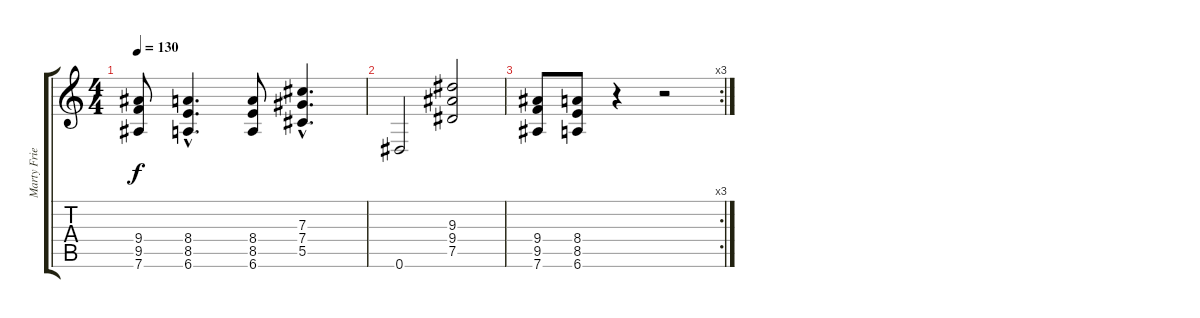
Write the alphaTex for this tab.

\track ("Marty Friedman " "Marty Frie") {instrument distortionguitar}
\staff {score tabs}
\tuning (Eb4 Bb3 Gb3 Db3 Ab2 Eb2) {hide}
\ts (4 4)
\tempo 130
\clef g2
\ks c
(9.4 9.5 7.6).8{dy f} (8.4{hac} 8.5{hac} 6.6{hac}).4{d} (8.4 8.5 6.6).8 (7.3{hac} 7.4{hac} 5.5{hac}).4{d} |
0.6.2 (9.3 9.4 7.5).2 |
\rc 3
(9.4 9.5 7.6).8 (8.4 8.5 6.6).8 r.4 r.2
